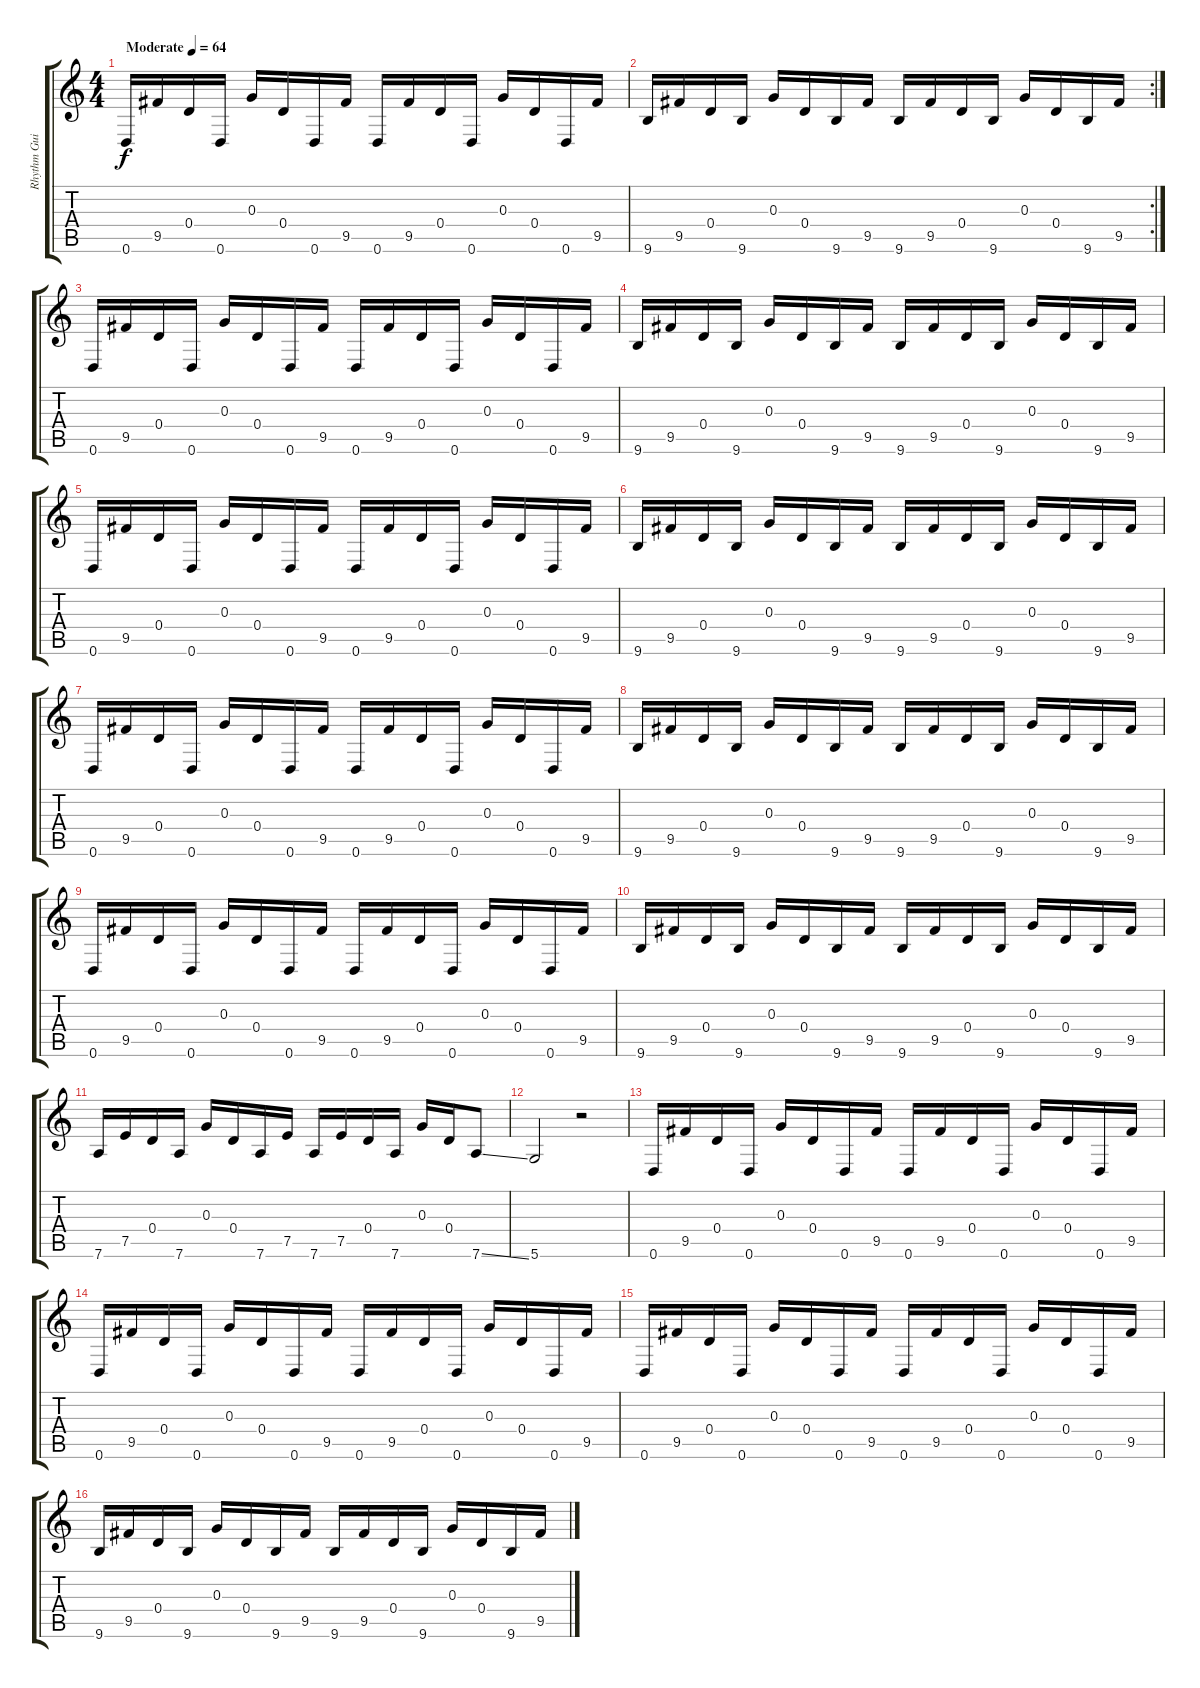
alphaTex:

\track ("Rhythm Guitar" "Rhythm Gui") {instrument acousticguitarsteel}
\staff {score tabs}
\tuning (E4 B3 G3 D3 A2 D2) {hide}
\ts (4 4)
\tempo (64 "Moderate")
\clef g2
\ks c
0.6.16{dy f instrument acousticguitarsteel} 9.5.16 0.4.16 0.6.16 0.3.16 0.4.16 0.6.16 9.5.16 0.6.16 9.5.16 0.4.16 0.6.16 0.3.16 0.4.16 0.6.16 9.5.16 |
\rc 2
9.6.16 9.5.16 0.4.16 9.6.16 0.3.16 0.4.16 9.6.16 9.5.16 9.6.16 9.5.16 0.4.16 9.6.16 0.3.16 0.4.16 9.6.16 9.5.16 |
0.6.16 9.5.16 0.4.16 0.6.16 0.3.16 0.4.16 0.6.16 9.5.16 0.6.16 9.5.16 0.4.16 0.6.16 0.3.16 0.4.16 0.6.16 9.5.16 |
9.6.16 9.5.16 0.4.16 9.6.16 0.3.16 0.4.16 9.6.16 9.5.16 9.6.16 9.5.16 0.4.16 9.6.16 0.3.16 0.4.16 9.6.16 9.5.16 |
0.6.16 9.5.16 0.4.16 0.6.16 0.3.16 0.4.16 0.6.16 9.5.16 0.6.16 9.5.16 0.4.16 0.6.16 0.3.16 0.4.16 0.6.16 9.5.16 |
9.6.16 9.5.16 0.4.16 9.6.16 0.3.16 0.4.16 9.6.16 9.5.16 9.6.16 9.5.16 0.4.16 9.6.16 0.3.16 0.4.16 9.6.16 9.5.16 |
0.6.16 9.5.16 0.4.16 0.6.16 0.3.16 0.4.16 0.6.16 9.5.16 0.6.16 9.5.16 0.4.16 0.6.16 0.3.16 0.4.16 0.6.16 9.5.16 |
9.6.16 9.5.16 0.4.16 9.6.16 0.3.16 0.4.16 9.6.16 9.5.16 9.6.16 9.5.16 0.4.16 9.6.16 0.3.16 0.4.16 9.6.16 9.5.16 |
0.6.16 9.5.16 0.4.16 0.6.16 0.3.16 0.4.16 0.6.16 9.5.16 0.6.16 9.5.16 0.4.16 0.6.16 0.3.16 0.4.16 0.6.16 9.5.16 |
9.6.16 9.5.16 0.4.16 9.6.16 0.3.16 0.4.16 9.6.16 9.5.16 9.6.16 9.5.16 0.4.16 9.6.16 0.3.16 0.4.16 9.6.16 9.5.16 |
7.6.16 7.5.16 0.4.16 7.6.16 0.3.16 0.4.16 7.6.16 7.5.16 7.6.16 7.5.16 0.4.16 7.6.16 0.3.16 0.4.16 7.6{ss}.8 |
5.6.2 r.2 |
0.6.16 9.5.16 0.4.16 0.6.16 0.3.16 0.4.16 0.6.16 9.5.16 0.6.16 9.5.16 0.4.16 0.6.16 0.3.16 0.4.16 0.6.16 9.5.16 |
0.6.16 9.5.16 0.4.16 0.6.16 0.3.16 0.4.16 0.6.16 9.5.16 0.6.16 9.5.16 0.4.16 0.6.16 0.3.16 0.4.16 0.6.16 9.5.16 |
0.6.16 9.5.16 0.4.16 0.6.16 0.3.16 0.4.16 0.6.16 9.5.16 0.6.16 9.5.16 0.4.16 0.6.16 0.3.16 0.4.16 0.6.16 9.5.16 |
9.6.16 9.5.16 0.4.16 9.6.16 0.3.16 0.4.16 9.6.16 9.5.16 9.6.16 9.5.16 0.4.16 9.6.16 0.3.16 0.4.16 9.6.16 9.5.16
